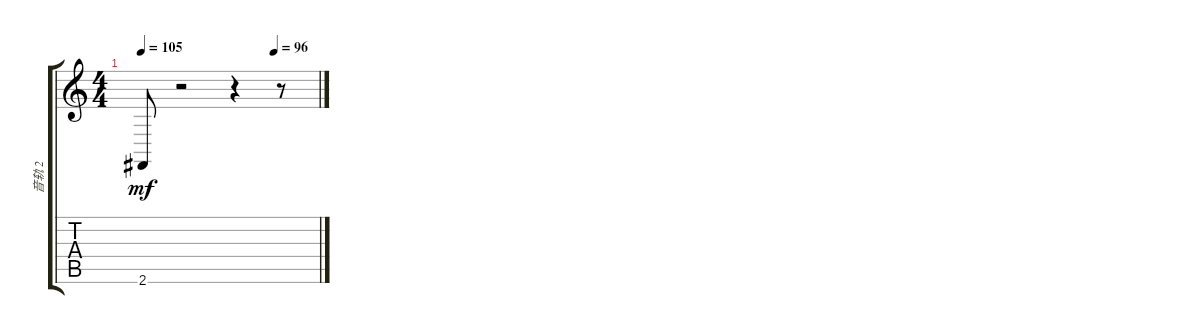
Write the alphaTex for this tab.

\track ("音轨 2" "音轨 2") {instrument stringensemble1}
\staff {score tabs}
\tuning (E4 B3 G3 D3 A2 E2) {hide}
\ts (4 4)
\tempo 105
\tempo (96 0.75)
\clef g2
\ks c
2.6.8{dy mf} r.2 r.4 r.8
